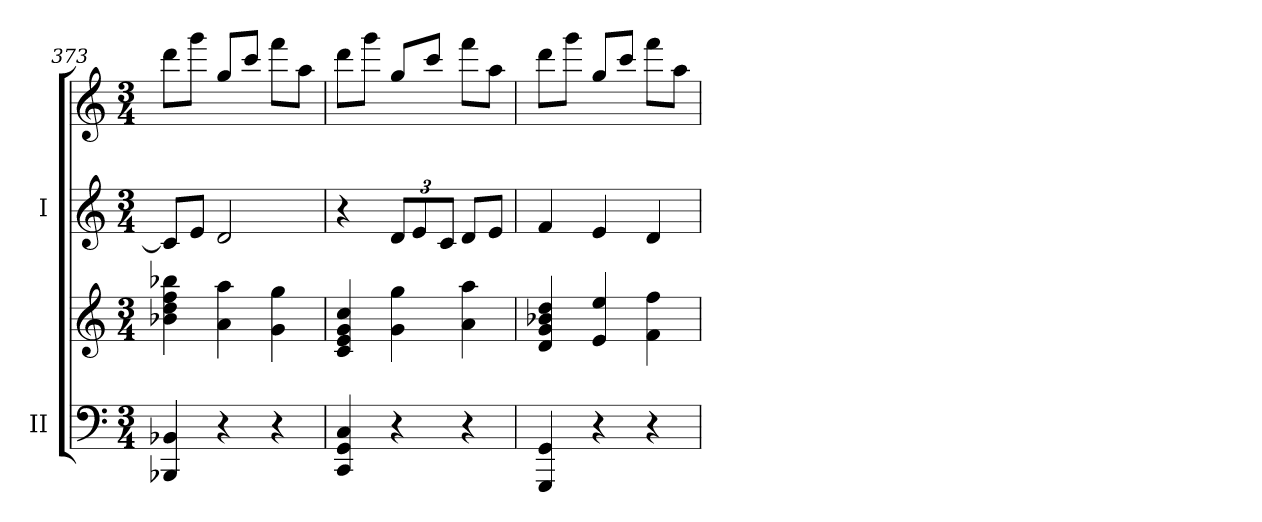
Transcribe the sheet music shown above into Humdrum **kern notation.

**kern	**kern	**kern	**kern
*part2	*part2	*part1	*part1
*staff4	*staff3	*staff2	*staff1
*I"II	*	*I"I	*
*I'II	*	*I'I	*
*clefF4	*clefG2	*clefG2	*clefG2
*k[]	*k[]	*k[]	*k[]
*a:	*a:	*a:	*a:
*M3/4	*M3/4	*M3/4	*M3/4
=373	=373	=373	=373
4BBB-X/ 4BB-X/	4b-X\ 4dd\ 4ff\ 4bb-X\	8c/L]	8ddd\L
.	.	8e/J	8ggg\J
4r	4a\ 4aa\	2d/	8gg/L
.	.	.	8ccc/J
4r	4g\ 4gg\	.	8fff\L
.	.	.	8aa\J
=374	=374	=374	=374
4CC/ 4GG/ 4C/	4c/ 4e/ 4g/ 4cc/	4r	8ddd\L
.	.	.	8ggg\J
*	*	*Xbrackettup	*
4r	4g\ 4gg\	12d/L	8gg/L
.	.	12e/	.
.	.	.	8ccc/J
.	.	12c/J	.
4r	4a\ 4aa\	8d/L	8fff\L
.	.	8e/J	8aa\J
=375	=375	=375	=375
4GGG/ 4GG/	4d/ 4g/ 4b-X/ 4dd/	4f/	8ddd\L
.	.	.	8ggg\J
4r	4e/ 4ee/	4e/	8gg/L
.	.	.	8ccc/J
4r	4f\ 4ff\	4d/	8fff\L
.	.	.	8aa\J
=	=	=	=
*-	*-	*-	*-
